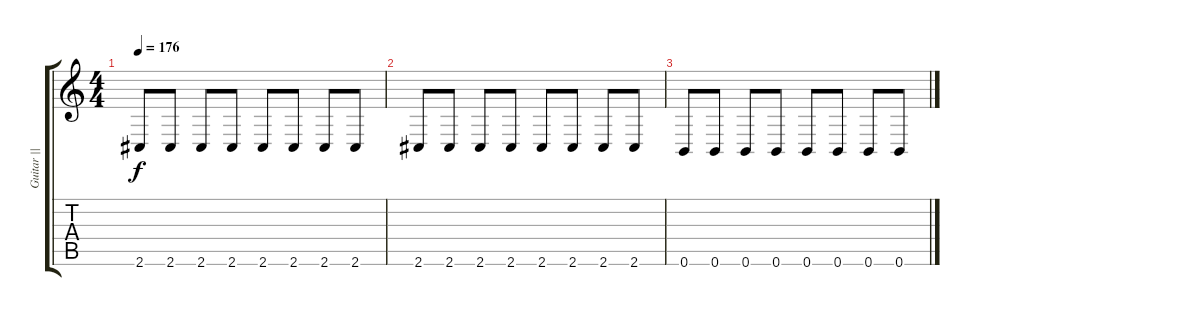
\track ("Guitar ||" "Guitar ||") {instrument overdrivenguitar}
\staff {score tabs}
\tuning (E4 B3 G3 D3 E2 B1) {hide}
\ts (4 4)
\tempo 176
\clef g2
\ks c
2.6.8{dy f} 2.6.8 2.6.8 2.6.8 2.6.8 2.6.8 2.6.8 2.6.8 |
2.6.8 2.6.8 2.6.8 2.6.8 2.6.8 2.6.8 2.6.8 2.6.8 |
0.6.8 0.6.8 0.6.8 0.6.8 0.6.8 0.6.8 0.6.8 0.6.8
